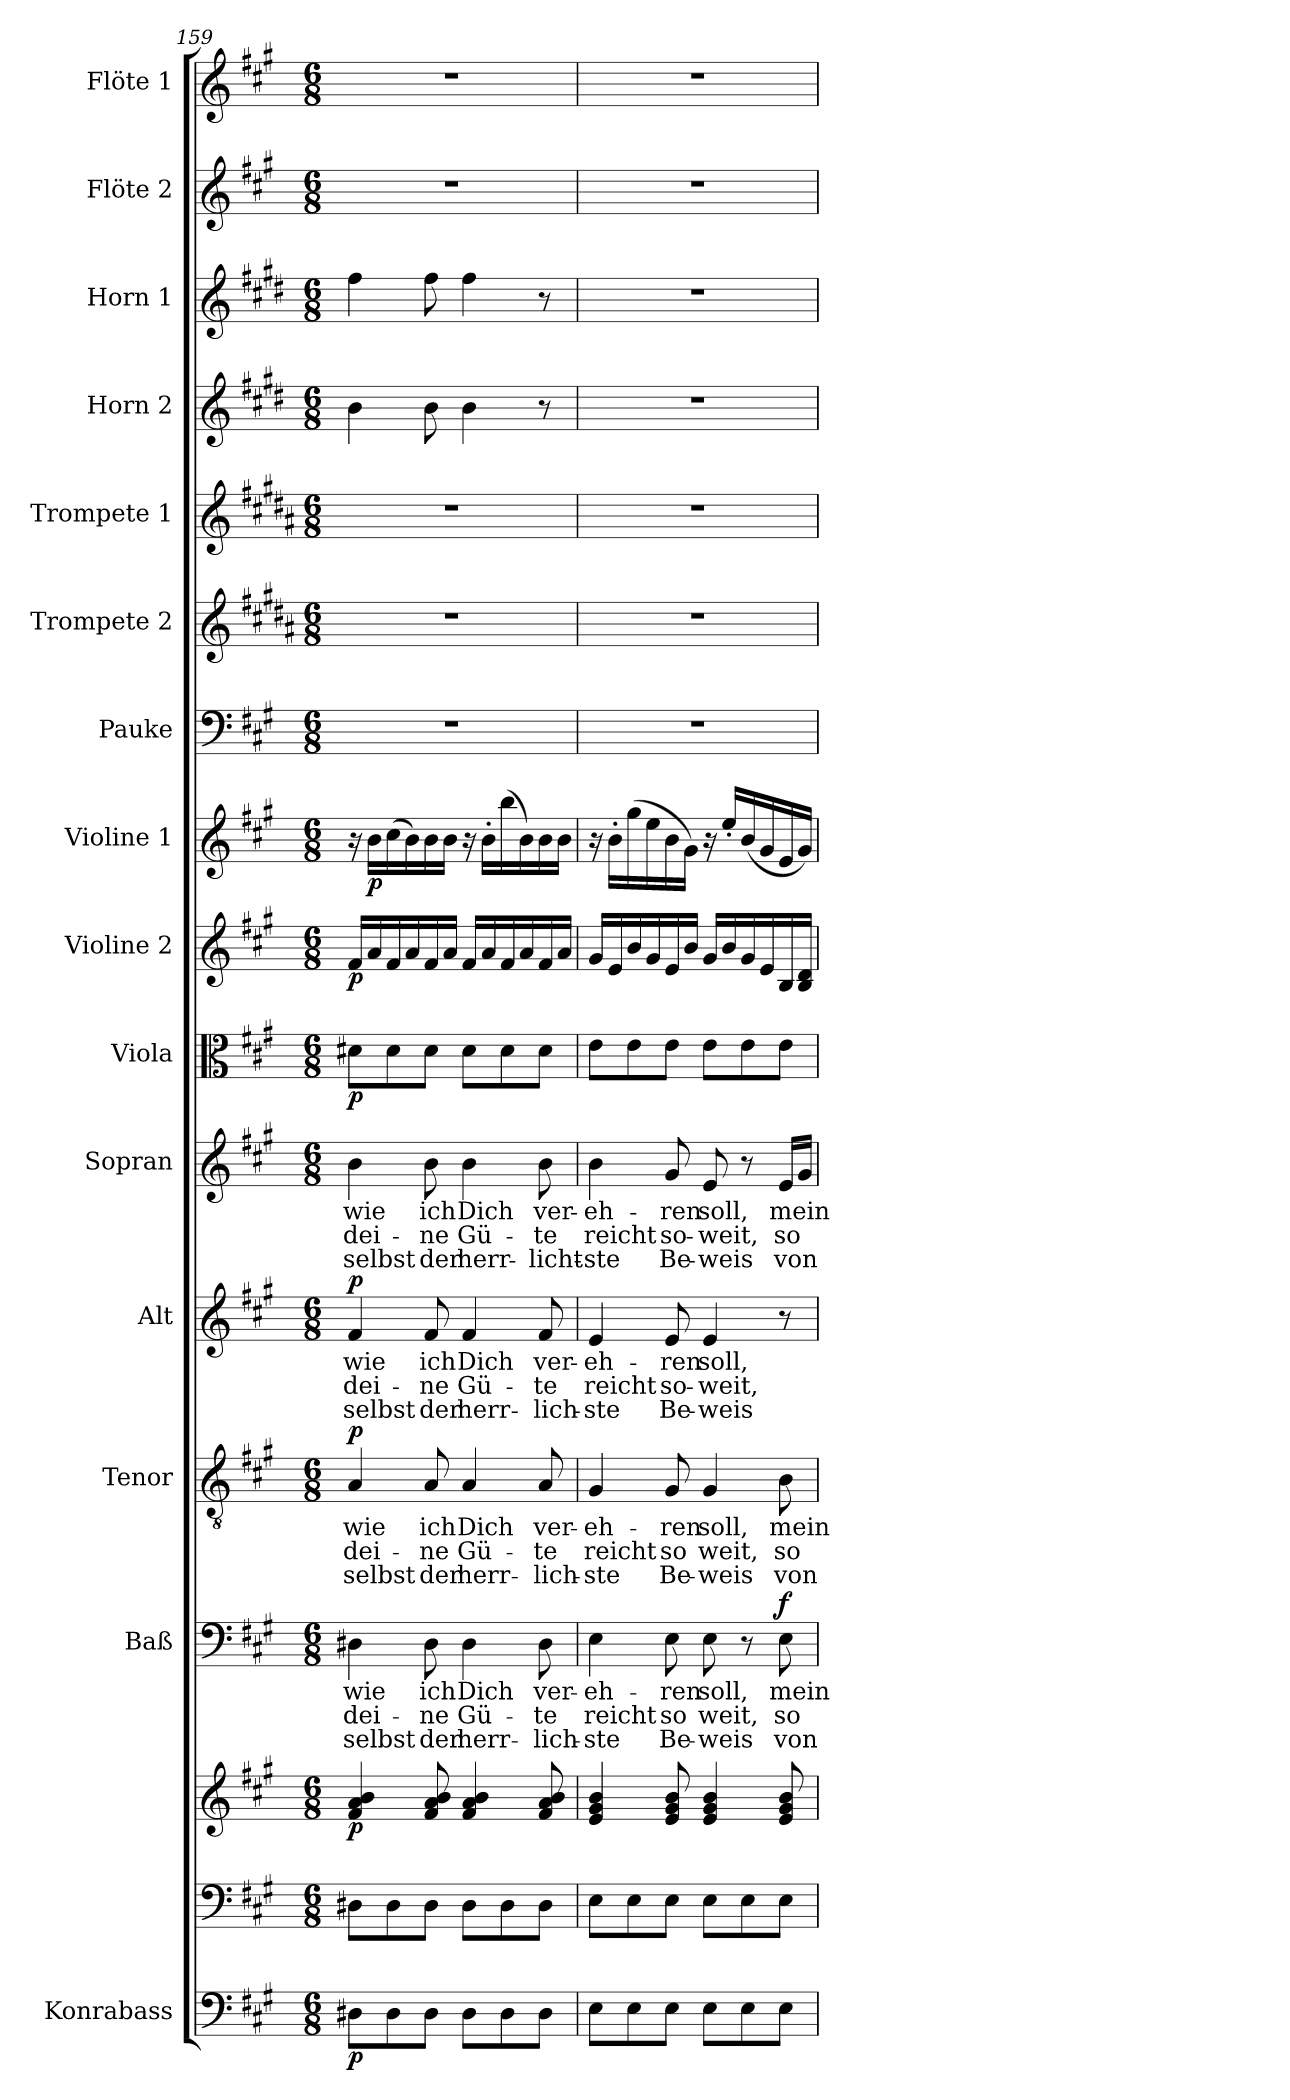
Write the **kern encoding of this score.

**kern	**dynam	**kern	**kern	**dynam	**kern	**text	**text	**text	**dynam	**kern	**text	**text	**text	**dynam	**kern	**text	**text	**text	**dynam	**kern	**text	**text	**text	**kern	**dynam	**kern	**dynam	**kern	**dynam	**kern	**kern	**kern	**kern	**kern	**kern	**kern
*part16	*part16	*part15	*part15	*part15	*part14	*part14	*part14	*part14	*part14	*part13	*part13	*part13	*part13	*part13	*part12	*part12	*part12	*part12	*part12	*part11	*part11	*part11	*part11	*part10	*part10	*part9	*part9	*part8	*part8	*part7	*part6	*part5	*part4	*part3	*part2	*part1
*staff17	*staff17	*staff16	*staff15	*staff15/16	*staff14	*staff14	*staff14	*staff14	*staff14	*staff13	*staff13	*staff13	*staff13	*staff13	*staff12	*staff12	*staff12	*staff12	*staff12	*staff11	*staff11	*staff11	*staff11	*staff10	*staff10	*staff9	*staff9	*staff8	*staff8	*staff7	*staff6	*staff5	*staff4	*staff3	*staff2	*staff1
*I"Konrabass	*	*	*	*	*I"Baß	*	*	*	*	*I"Tenor	*	*	*	*	*I"Alt	*	*	*	*	*I"Sopran	*	*	*	*I"Viola	*	*I"Violine 2	*	*I"Violine 1	*	*I"Pauke	*I"Trompete 2	*I"Trompete 1	*I"Horn 2	*I"Horn 1	*I"Flöte 2	*I"Flöte 1
*I'Kb.	*	*	*	*	*I'Baß	*	*	*	*	*I'Ten	*	*	*	*	*I'Alt	*	*	*	*	*I'Sop	*	*	*	*I'Vla.	*	*I'Vln. 2	*	*I'Vln. 1	*	*I'Pk.	*I'Trp. 2	*I'Trp. 1	*I'Hrn. 2	*I'Hrn. 1	*I'Fl. 2	*I'Fl. 1
*clefF4	*	*clefF4	*clefG2	*	*clefF4	*	*	*	*	*clefGv2	*	*	*	*	*clefG2	*	*	*	*	*clefG2	*	*	*	*clefC3	*	*clefG2	*	*clefG2	*	*clefF4	*clefG2	*clefG2	*clefG2	*clefG2	*clefG2	*clefG2
*ITrd7c12	*	*	*	*	*	*	*	*	*	*	*	*	*	*	*	*	*	*	*	*	*	*	*	*	*	*	*	*	*	*	*ITrd1c2	*ITrd1c2	*ITrd4c7	*ITrd4c7	*	*
*k[f#c#g#]	*	*k[f#c#g#]	*k[f#c#g#]	*	*k[f#c#g#]	*	*	*	*	*k[f#c#g#]	*	*	*	*	*k[f#c#g#]	*	*	*	*	*k[f#c#g#]	*	*	*	*k[f#c#g#]	*	*k[f#c#g#]	*	*k[f#c#g#]	*	*k[f#c#g#]	*k[f#c#g#]	*k[f#c#g#]	*k[f#c#g#]	*k[f#c#g#]	*k[f#c#g#]	*k[f#c#g#]
*A:	*	*A:	*A:	*	*A:	*	*	*	*	*A:	*	*	*	*	*A:	*	*	*	*	*A:	*	*	*	*A:	*	*A:	*	*A:	*	*A:	*A:	*A:	*A:	*A:	*A:	*A:
*M6/8	*	*M6/8	*M6/8	*	*M6/8	*	*	*	*	*M6/8	*	*	*	*	*M6/8	*	*	*	*	*M6/8	*	*	*	*M6/8	*	*M6/8	*	*M6/8	*	*M6/8	*M6/8	*M6/8	*M6/8	*M6/8	*M6/8	*M6/8
=159	=159	=159	=159	=159	=159	=159	=159	=159	=159	=159	=159	=159	=159	=159	=159	=159	=159	=159	=159	=159	=159	=159	=159	=159	=159	=159	=159	=159	=159	=159	=159	=159	=159	=159	=159	=159
!	!LO:DY:b	!	!	!LO:DY:b	!	!LO:LY:b	!LO:LY:b	!LO:LY:b	!	!	!LO:LY:b	!LO:LY:b	!LO:LY:b	!LO:DY:a	!	!LO:LY:b	!LO:LY:b	!LO:LY:b	!LO:DY:a	!	!LO:LY:b	!LO:LY:b	!LO:LY:b	!	!LO:DY:b	!	!LO:DY:b	!	!	!	!	!	!	!	!	!
8DD#X\L	p	8D#X\L	4f#/ 4a/ 4b/	p	4D#X\	wie	dei-	selbst	.	4A/	wie	dei-	selbst	p	4f#/	wie	dei-	selbst	p	4b\	wie	dei-	selbst	8d#X\L	p	16f#/LL	p	16r	.	2.r	2.r	2.r	4e\	4b\	2.r	2.r
!	!	!	!	!	!	!	!	!	!	!	!	!	!	!	!	!	!	!	!	!	!	!	!	!	!	!	!	!	!LO:DY:b	!	!	!	!	!	!	!
.	.	.	.	.	.	.	.	.	.	.	.	.	.	.	.	.	.	.	.	.	.	.	.	.	.	16a/	.	16b\LL	p	.	.	.	.	.	.	.
8DD#\	.	8D#\	.	.	.	.	.	.	.	.	.	.	.	.	.	.	.	.	.	.	.	.	.	8d#\	.	16f#/	.	(>16cc#\	.	.	.	.	.	.	.	.
.	.	.	.	.	.	.	.	.	.	.	.	.	.	.	.	.	.	.	.	.	.	.	.	.	.	16a/	.	16b\)	.	.	.	.	.	.	.	.
!	!	!	!	!	!	!LO:LY:b	!LO:LY:b	!LO:LY:b	!	!	!LO:LY:b	!LO:LY:b	!LO:LY:b	!	!	!LO:LY:b	!LO:LY:b	!LO:LY:b	!	!	!LO:LY:b	!LO:LY:b	!LO:LY:b	!	!	!	!	!	!	!	!	!	!	!	!	!
8DD#\J	.	8D#\J	8f#/ 8a/ 8b/	.	8D#\	ich	-ne	der	.	8A/	ich	-ne	der	.	8f#/	ich	-ne	der	.	8b\	ich	-ne	der	8d#\J	.	16f#/	.	16b\	.	.	.	.	8e\	8b\	.	.
.	.	.	.	.	.	.	.	.	.	.	.	.	.	.	.	.	.	.	.	.	.	.	.	.	.	16a/JJ	.	16b\JJ	.	.	.	.	.	.	.	.
!	!	!	!	!	!	!LO:LY:b	!LO:LY:b	!LO:LY:b	!	!	!LO:LY:b	!LO:LY:b	!LO:LY:b	!	!	!LO:LY:b	!LO:LY:b	!LO:LY:b	!	!	!LO:LY:b	!LO:LY:b	!LO:LY:b	!	!	!	!	!	!	!	!	!	!	!	!	!
8DD#\L	.	8D#\L	4f#/ 4a/ 4b/	.	4D#\	Dich	Gü-	herr-	.	4A/	Dich	Gü-	herr-	.	4f#/	Dich	Gü-	herr-	.	4b\	Dich	Gü-	herr-	8d#\L	.	16f#/LL	.	16r	.	.	.	.	4e\	4b\	.	.
.	.	.	.	.	.	.	.	.	.	.	.	.	.	.	.	.	.	.	.	.	.	.	.	.	.	16a/	.	16b'>\LL	.	.	.	.	.	.	.	.
8DD#\	.	8D#\	.	.	.	.	.	.	.	.	.	.	.	.	.	.	.	.	.	.	.	.	.	8d#\	.	16f#/	.	(>16bb\	.	.	.	.	.	.	.	.
.	.	.	.	.	.	.	.	.	.	.	.	.	.	.	.	.	.	.	.	.	.	.	.	.	.	16a/	.	16b\)	.	.	.	.	.	.	.	.
!	!	!	!	!	!	!LO:LY:b	!LO:LY:b	!LO:LY:b	!	!	!LO:LY:b	!LO:LY:b	!LO:LY:b	!	!	!LO:LY:b	!LO:LY:b	!LO:LY:b	!	!	!LO:LY:b	!LO:LY:b	!LO:LY:b	!	!	!	!	!	!	!	!	!	!	!	!	!
8DD#\J	.	8D#\J	8f#/ 8a/ 8b/	.	8D#\	ver-	-te	-lich-	.	8A/	ver-	-te	-lich-	.	8f#/	ver-	-te	-lich-	.	8b\	ver-	-te	-licht-	8d#\J	.	16f#/	.	16b\	.	.	.	.	8r	8r	.	.
.	.	.	.	.	.	.	.	.	.	.	.	.	.	.	.	.	.	.	.	.	.	.	.	.	.	16a/JJ	.	16b\JJ	.	.	.	.	.	.	.	.
=160	=160	=160	=160	=160	=160	=160	=160	=160	=160	=160	=160	=160	=160	=160	=160	=160	=160	=160	=160	=160	=160	=160	=160	=160	=160	=160	=160	=160	=160	=160	=160	=160	=160	=160	=160	=160
!	!	!	!	!	!	!LO:LY:b	!LO:LY:b	!LO:LY:b	!	!	!LO:LY:b	!LO:LY:b	!LO:LY:b	!	!	!LO:LY:b	!LO:LY:b	!LO:LY:b	!	!	!LO:LY:b	!LO:LY:b	!LO:LY:b	!	!	!	!	!	!	!	!	!	!	!	!	!
8EE\L	.	8E\L	4e/ 4g#/ 4b/	.	4E\	-eh-	reicht	-ste	.	4G#/	-eh-	reicht	-ste	.	4e/	-eh-	reicht	-ste	.	4b\	-eh-	reicht	-ste	8e\L	.	16g#/LL	.	16r	.	2.r	2.r	2.r	2.r	2.r	2.r	2.r
.	.	.	.	.	.	.	.	.	.	.	.	.	.	.	.	.	.	.	.	.	.	.	.	.	.	16e/	.	16b'>\LL	.	.	.	.	.	.	.	.
8EE\	.	8E\	.	.	.	.	.	.	.	.	.	.	.	.	.	.	.	.	.	.	.	.	.	8e\	.	16b/	.	(>16gg#\	.	.	.	.	.	.	.	.
.	.	.	.	.	.	.	.	.	.	.	.	.	.	.	.	.	.	.	.	.	.	.	.	.	.	16g#/	.	16ee\	.	.	.	.	.	.	.	.
!	!	!	!	!	!	!LO:LY:b	!LO:LY:b	!LO:LY:b	!	!	!LO:LY:b	!LO:LY:b	!LO:LY:b	!	!	!LO:LY:b	!LO:LY:b	!LO:LY:b	!	!	!LO:LY:b	!LO:LY:b	!LO:LY:b	!	!	!	!	!	!	!	!	!	!	!	!	!
8EE\J	.	8E\J	8e/ 8g#/ 8b/	.	8E\	-ren	so	Be-	.	8G#/	-ren	so	Be-	.	8e/	-ren	so-	Be-	.	8g#/	-ren	so-	Be-	8e\J	.	16e/	.	16b\	.	.	.	.	.	.	.	.
.	.	.	.	.	.	.	.	.	.	.	.	.	.	.	.	.	.	.	.	.	.	.	.	.	.	16b/JJ	.	16g#\JJ)	.	.	.	.	.	.	.	.
!	!	!	!	!	!	!LO:LY:b	!LO:LY:b	!LO:LY:b	!	!	!LO:LY:b	!LO:LY:b	!LO:LY:b	!	!	!LO:LY:b	!LO:LY:b	!LO:LY:b	!	!	!LO:LY:b	!LO:LY:b	!LO:LY:b	!	!	!	!	!	!	!	!	!	!	!	!	!
8EE\L	.	8E\L	4e/ 4g#/ 4b/	.	8E\	soll,	weit,	-weis	.	4G#/	soll,	weit,	-weis	.	4e/	soll,	-weit,	-weis	.	8e/	soll,	-weit,	-weis	8e\L	.	16g#/LL	.	16r	.	.	.	.	.	.	.	.
.	.	.	.	.	.	.	.	.	.	.	.	.	.	.	.	.	.	.	.	.	.	.	.	.	.	16b/	.	16ee'</LL	.	.	.	.	.	.	.	.
8EE\	.	8E\	.	.	8r	.	.	.	.	.	.	.	.	.	.	.	.	.	.	8r	.	.	.	8e\	.	16g#/	.	(<16b/	.	.	.	.	.	.	.	.
.	.	.	.	.	.	.	.	.	.	.	.	.	.	.	.	.	.	.	.	.	.	.	.	.	.	16e/	.	16g#/	.	.	.	.	.	.	.	.
!	!	!	!	!	!	!LO:LY:b	!LO:LY:b	!LO:LY:b	!LO:DY:a	!	!LO:LY:b	!LO:LY:b	!LO:LY:b	!	!	!	!	!	!	!	!LO:LY:b	!LO:LY:b	!LO:LY:b	!	!	!	!	!	!	!	!	!	!	!	!	!
8EE\J	.	8E\J	8e/ 8g#/ 8b/	.	8E\	mein	so	von	f	8B\	mein	so	von	.	8r	.	.	.	.	16e/LL	mein	so	von	8e\J	.	16B/	.	16e/	.	.	.	.	.	.	.	.
.	.	.	.	.	.	.	.	.	.	.	.	.	.	.	.	.	.	.	.	16g#/JJ	.	.	.	.	.	16B/ 16d/JJ	.	16g#/JJ)	.	.	.	.	.	.	.	.
=	=	=	=	=	=	=	=	=	=	=	=	=	=	=	=	=	=	=	=	=	=	=	=	=	=	=	=	=	=	=	=	=	=	=	=	=
*-	*-	*-	*-	*-	*-	*-	*-	*-	*-	*-	*-	*-	*-	*-	*-	*-	*-	*-	*-	*-	*-	*-	*-	*-	*-	*-	*-	*-	*-	*-	*-	*-	*-	*-	*-	*-
